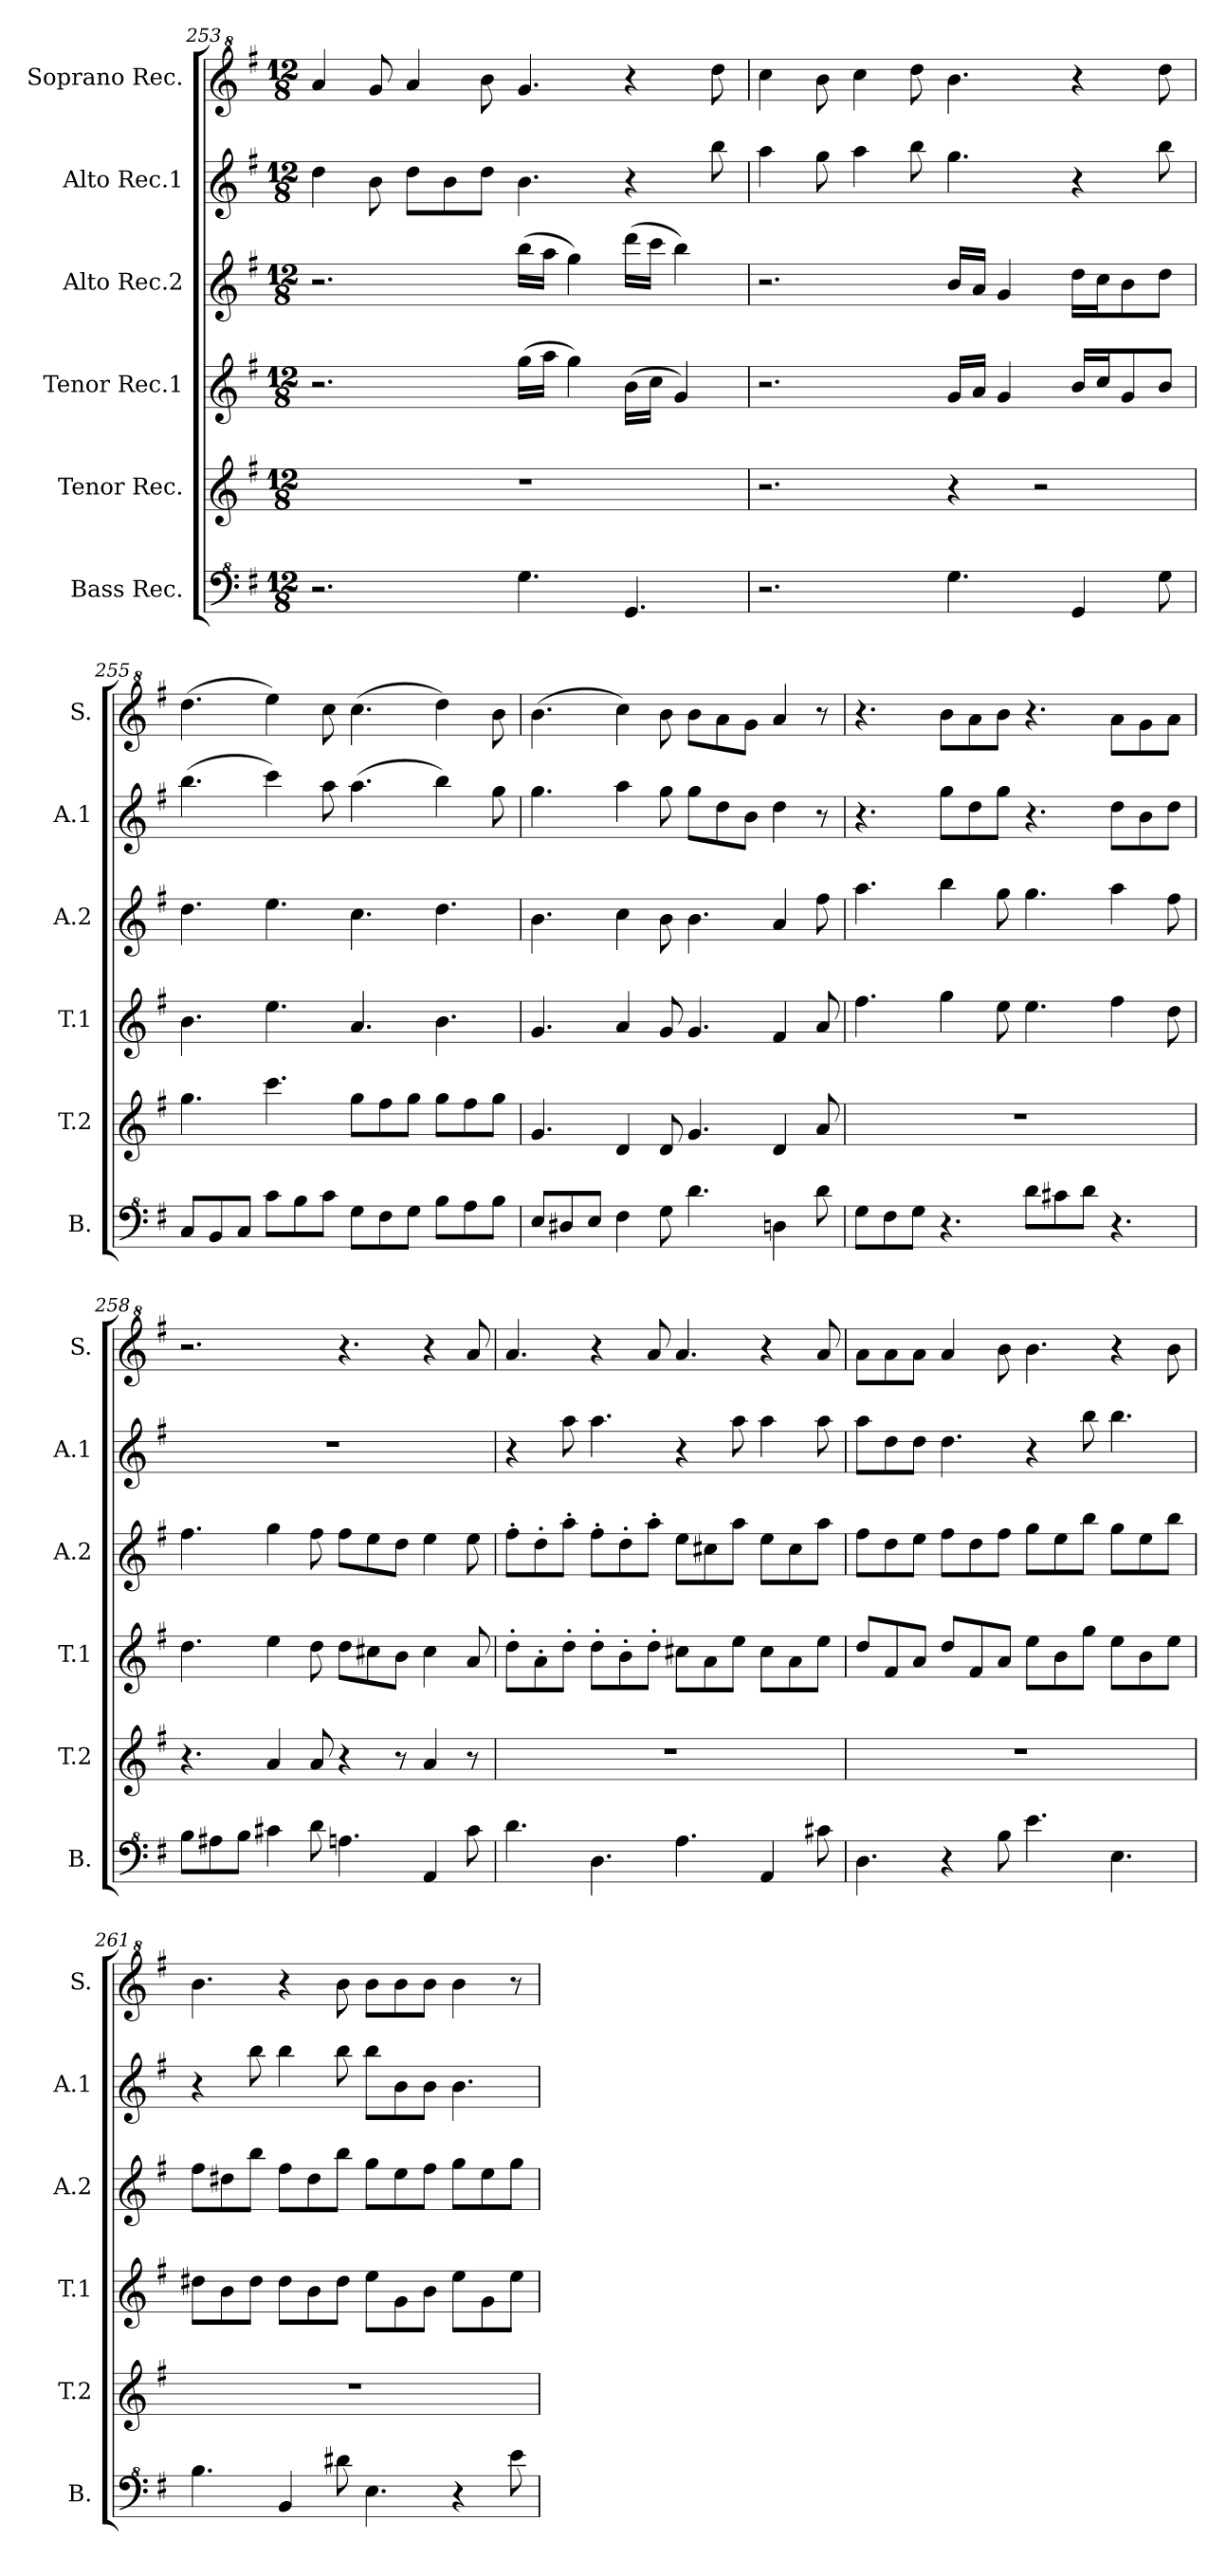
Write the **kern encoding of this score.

**kern	**kern	**kern	**kern	**kern	**kern
*part6	*part5	*part4	*part3	*part2	*part1
*staff6	*staff5	*staff4	*staff3	*staff2	*staff1
*I"Bass Rec.	*I"Tenor Rec.	*I"Tenor Rec.1	*I"Alto Rec.2	*I"Alto Rec.1	*I"Soprano Rec.
*I'B.	*I'T.2	*I'T.1	*I'A.2	*I'A.1	*I'S.
*clefF^4	*clefG2	*clefG2	*clefG2	*clefG2	*clefG^2
*k[f#]	*k[f#]	*k[f#]	*k[f#]	*k[f#]	*k[f#]
*M12/8	*M12/8	*M12/8	*M12/8	*M12/8	*M12/8
=253	=253	=253	=253	=253	=253
2.r	1.r	2.r	2.r	4dd\	4aa/
.	.	.	.	8b\	8gg/
.	.	.	.	8dd\L	4aa/
.	.	.	.	8b\	.
.	.	.	.	8dd\J	8bb\
4.g\	.	(>16gg\LL	(>16bb\LL	4.b\	4.gg/
.	.	16aa\JJ	16aa\JJ	.	.
.	.	4gg\)	4gg\)	.	.
4.G/	.	(>16b\LL	(>16ddd\LL	4r	4r
.	.	16cc\JJ	16ccc\JJ	.	.
.	.	4g/)	4bb\)	.	.
.	.	.	.	8bb\	8ddd\
=254	=254	=254	=254	=254	=254
2.r	2.r	2.r	2.r	4aa\	4ccc\
.	.	.	.	8gg\	8bb\
.	.	.	.	4aa\	4ccc\
.	.	.	.	8bb\	8ddd\
4.g\	4r	16g/LL	16b/LL	4.gg\	4.bb\
.	.	16a/JJ	16a/JJ	.	.
.	.	4g/	4g/	.	.
.	2r	.	.	.	.
4G/	.	16b/LL	16dd\LL	4r	4r
.	.	16cc/J	16cc\J	.	.
.	.	8g/	8b\	.	.
8g\	.	8b/J	8dd\J	8bb\	8ddd\
=255	=255	=255	=255	=255	=255
8c/L	4.gg\	4.b\	4.dd\	(>4.bb\	(>4.ddd\
8B/	.	.	.	.	.
8c/J	.	.	.	.	.
8cc\L	4.ccc\	4.ee\	4.ee\	4ccc\)	4eee\)
8b\	.	.	.	.	.
8cc\J	.	.	.	8aa\	8ccc\
8g\L	8gg\L	4.a/	4.cc\	(>4.aa\	(>4.ccc\
8f#\	8ff#\	.	.	.	.
8g\J	8gg\J	.	.	.	.
8b\L	8gg\L	4.b\	4.dd\	4bb\)	4ddd\)
8a\	8ff#\	.	.	.	.
8b\J	8gg\J	.	.	8gg\	8bb\
=256	=256	=256	=256	=256	=256
8e/L	4.g/	4.g/	4.b\	4.gg\	(>4.bb\
8d#X/	.	.	.	.	.
8e/J	.	.	.	.	.
4f#\	4d/	4a/	4cc\	4aa\	4ccc\)
8g\	8d/	8g/	8b\	8gg\	8bb\
4.dd\	4.g/	4.g/	4.b\	8gg\L	8bb\L
.	.	.	.	8dd\	8aa\
.	.	.	.	8b\J	8gg\J
4dn\	4d/	4f#/	4a/	4dd\	4aa/
8dd\	8a/	8a/	8ff#\	8r	8r
!!LO:LB:g=z
=257	=257	=257	=257	=257	=257
8g\L	1.r	4.ff#\	4.aa\	4.r	4.r
8f#\	.	.	.	.	.
8g\J	.	.	.	.	.
4.r	.	4gg\	4bb\	8gg\L	8bb\L
.	.	.	.	8dd\	8aa\
.	.	8ee\	8gg\	8gg\J	8bb\J
8dd\L	.	4.ee\	4.gg\	4.r	4.r
8cc#X\	.	.	.	.	.
8dd\J	.	.	.	.	.
4.r	.	4ff#\	4aa\	8dd\L	8aa\L
.	.	.	.	8b\	8gg\
.	.	8dd\	8ff#\	8dd\J	8aa\J
=258	=258	=258	=258	=258	=258
8b\L	4.r	4.dd\	4.ff#\	1.r	2.r
8a#X\	.	.	.	.	.
8b\J	.	.	.	.	.
4cc#X\	4a/	4ee\	4gg\	.	.
8dd\	8a/	8dd\	8ff#\	.	.
4.an\	4r	8dd\L	8ff#\L	.	4.r
.	.	8cc#X\	8ee\	.	.
.	8r	8b\J	8dd\J	.	.
4A/	4a/	4cc#\	4ee\	.	4r
8cc#\	8r	8a/	8ee\	.	8aa/
=259	=259	=259	=259	=259	=259
4.dd\	1.r	8dd'\L	8ff#'\L	4r	4.aa/
.	.	8a'\	8dd'\	.	.
.	.	8dd'\J	8aa'\J	8aa\	.
4.d\	.	8dd'\L	8ff#'\L	4.aa\	4r
.	.	8b'\	8dd'\	.	.
.	.	8dd'\J	8aa'\J	.	8aa/
4.a\	.	8cc#X\L	8ee\L	4r	4.aa/
.	.	8a\	8cc#X\	.	.
.	.	8ee\J	8aa\J	8aa\	.
4A/	.	8cc#\L	8ee\L	4aa\	4r
.	.	8a\	8cc#\	.	.
8cc#X\	.	8ee\J	8aa\J	8aa\	8aa/
=260	=260	=260	=260	=260	=260
4.d\	1.r	8dd/L	8ff#\L	8aa\L	8aa\L
.	.	8f#/	8dd\	8dd\	8aa\
.	.	8a/J	8ee\J	8dd\J	8aa\J
4r	.	8dd/L	8ff#\L	4.dd\	4aa/
.	.	8f#/	8dd\	.	.
8b\	.	8a/J	8ff#\J	.	8bb\
4.ee\	.	8ee\L	8gg\L	4r	4.bb\
.	.	8b\	8ee\	.	.
.	.	8gg\J	8bb\J	8bb\	.
4.e\	.	8ee\L	8gg\L	4.bb\	4r
.	.	8b\	8ee\	.	.
.	.	8ee\J	8bb\J	.	8bb\
=261	=261	=261	=261	=261	=261
4.b\	1.r	8dd#X\L	8ff#\L	4r	4.bb\
.	.	8b\	8dd#X\	.	.
.	.	8dd#\J	8bb\J	8bb\	.
4B/	.	8dd#\L	8ff#\L	4bb\	4r
.	.	8b\	8dd#\	.	.
8dd#X\	.	8dd#\J	8bb\J	8bb\	8bb\
4.e\	.	8ee\L	8gg\L	8bb\L	8bb\L
.	.	8g\	8ee\	8b\	8bb\
.	.	8b\J	8ff#\J	8b\J	8bb\J
4r	.	8ee\L	8gg\L	4.b\	4bb\
.	.	8g\	8ee\	.	.
8ee\	.	8ee\J	8gg\J	.	8r
=	=	=	=	=	=
*-	*-	*-	*-	*-	*-
